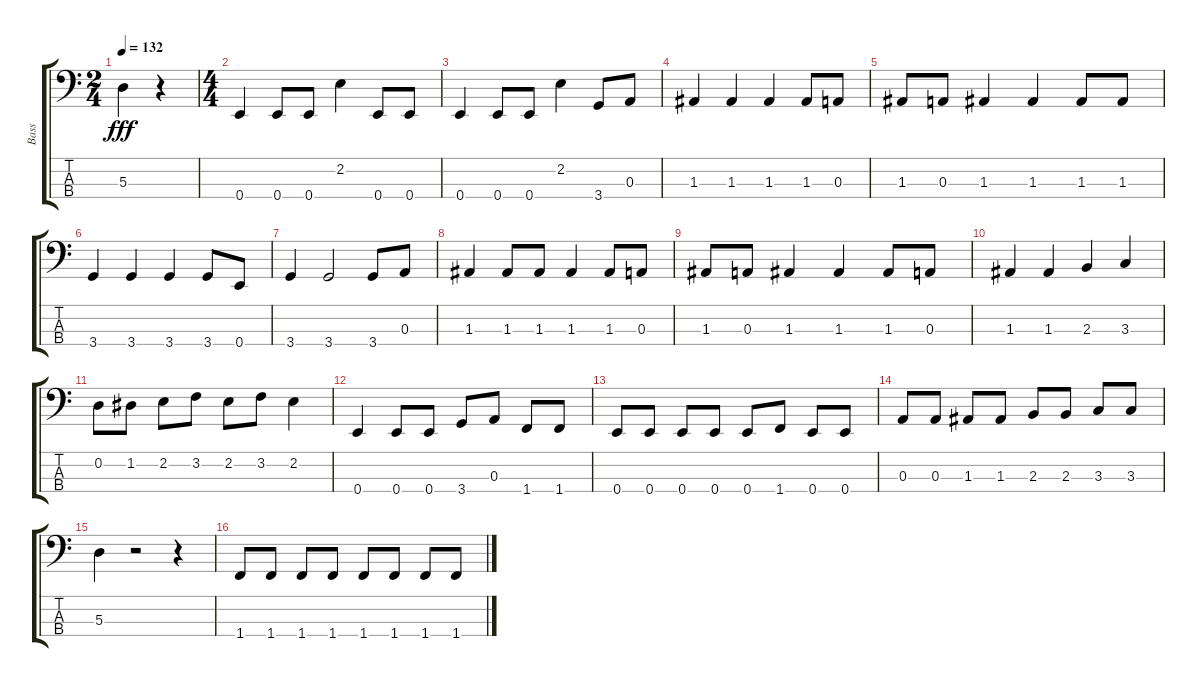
\track ("Bass" "Bass") {instrument electricbassfinger}
\staff {score tabs}
\tuning (G2 D2 A1 E1) {hide}
\ts (2 4)
\tempo 132
\clef f4
\ks c
5.3.4{dy fff} r.4 |
\ts (4 4)
0.4.4 0.4.8 0.4.8 2.2.4 0.4.8 0.4.8 |
0.4.4 0.4.8 0.4.8 2.2.4 3.4.8 0.3.8 |
1.3.4 1.3.4 1.3.4 1.3.8 0.3.8 |
1.3.8 0.3.8 1.3.4 1.3.4 1.3.8 1.3.8 |
3.4.4 3.4.4 3.4.4 3.4.8 0.4.8 |
3.4.4 3.4.2 3.4.8 0.3.8 |
1.3.4 1.3.8 1.3.8 1.3.4 1.3.8 0.3.8 |
1.3.8 0.3.8 1.3.4 1.3.4 1.3.8 0.3.8 |
1.3.4 1.3.4 2.3.4 3.3.4 |
0.2.8 1.2.8 2.2.8 3.2.8 2.2.8 3.2.8 2.2.4 |
0.4.4 0.4.8 0.4.8 3.4.8 0.3.8 1.4.8 1.4.8 |
0.4.8 0.4.8 0.4.8 0.4.8 0.4.8 1.4.8 0.4.8 0.4.8 |
0.3.8 0.3.8 1.3.8 1.3.8 2.3.8 2.3.8 3.3.8 3.3.8 |
5.3.4 r.2 r.4 |
1.4.8 1.4.8 1.4.8 1.4.8 1.4.8 1.4.8 1.4.8 1.4.8
